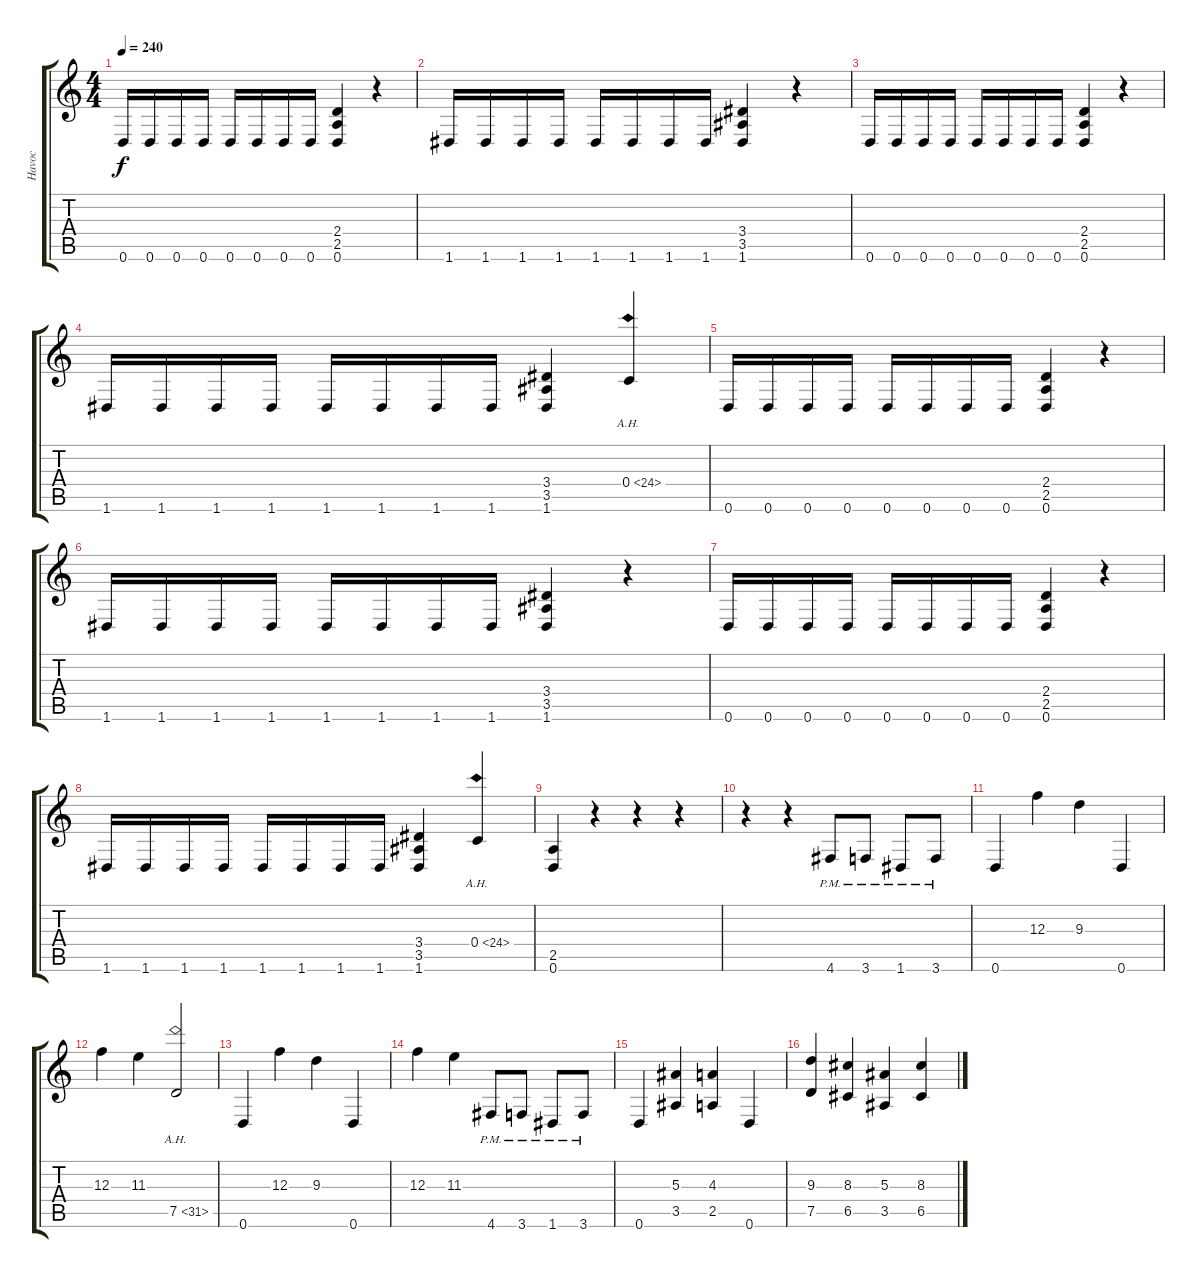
\track ("Havoc" "Havoc") {instrument distortionguitar}
\staff {score tabs}
\tuning (D4 A3 F3 C3 G2 D2) {hide}
\ts (4 4)
\tempo 240
\clef g2
\ks c
0.6.16{dy f} 0.6.16 0.6.16 0.6.16 0.6.16 0.6.16 0.6.16 0.6.16 (2.4 2.5 0.6).4 r.4 |
1.6.16 1.6.16 1.6.16 1.6.16 1.6.16 1.6.16 1.6.16 1.6.16 (3.4 3.5 1.6).4 r.4 |
0.6.16 0.6.16 0.6.16 0.6.16 0.6.16 0.6.16 0.6.16 0.6.16 (2.4 2.5 0.6).4 r.4 |
1.6.16 1.6.16 1.6.16 1.6.16 1.6.16 1.6.16 1.6.16 1.6.16 (3.4 3.5 1.6).4 0.4{ah 24}.4 |
0.6.16 0.6.16 0.6.16 0.6.16 0.6.16 0.6.16 0.6.16 0.6.16 (2.4 2.5 0.6).4 r.4 |
1.6.16 1.6.16 1.6.16 1.6.16 1.6.16 1.6.16 1.6.16 1.6.16 (3.4 3.5 1.6).4 r.4 |
0.6.16 0.6.16 0.6.16 0.6.16 0.6.16 0.6.16 0.6.16 0.6.16 (2.4 2.5 0.6).4 r.4 |
1.6.16 1.6.16 1.6.16 1.6.16 1.6.16 1.6.16 1.6.16 1.6.16 (3.4 3.5 1.6).4 0.4{ah 24}.4 |
(2.5 0.6).4 r.4 r.4 r.4 |
r.4 r.4 4.6{pm}.8 3.6{pm}.8 1.6{pm}.8 3.6{pm}.8 |
0.6.4 12.3.4 9.3.4 0.6.4 |
12.3.4 11.3.4 7.5{ah 24}.2 |
0.6.4 12.3.4 9.3.4 0.6.4 |
12.3.4 11.3.4 4.6{pm}.8 3.6{pm}.8 1.6{pm}.8 3.6{pm}.8 |
0.6.4 (5.3 3.5).4 (4.3 2.5).4 0.6.4 |
(9.3 7.5).4 (8.3 6.5).4 (5.3 3.5).4 (8.3 6.5).4
